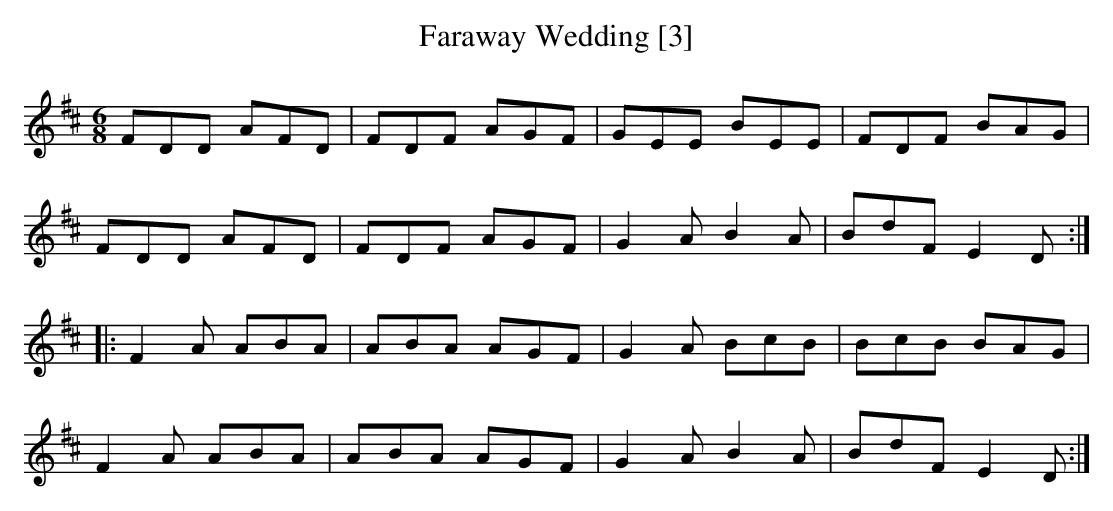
X:1
T:Faraway Wedding [3]
M:6/8
L:1/8
K:D
FDD AFD|FDF AGF|GEE BEE|FDF BAG|
FDD AFD|FDF AGF|G2A B2A|BdF E2D:|
|:F2A ABA|ABA AGF|G2A BcB|BcB BAG|
F2A ABA|ABA AGF|G2A B2A|BdF E2D:|]
